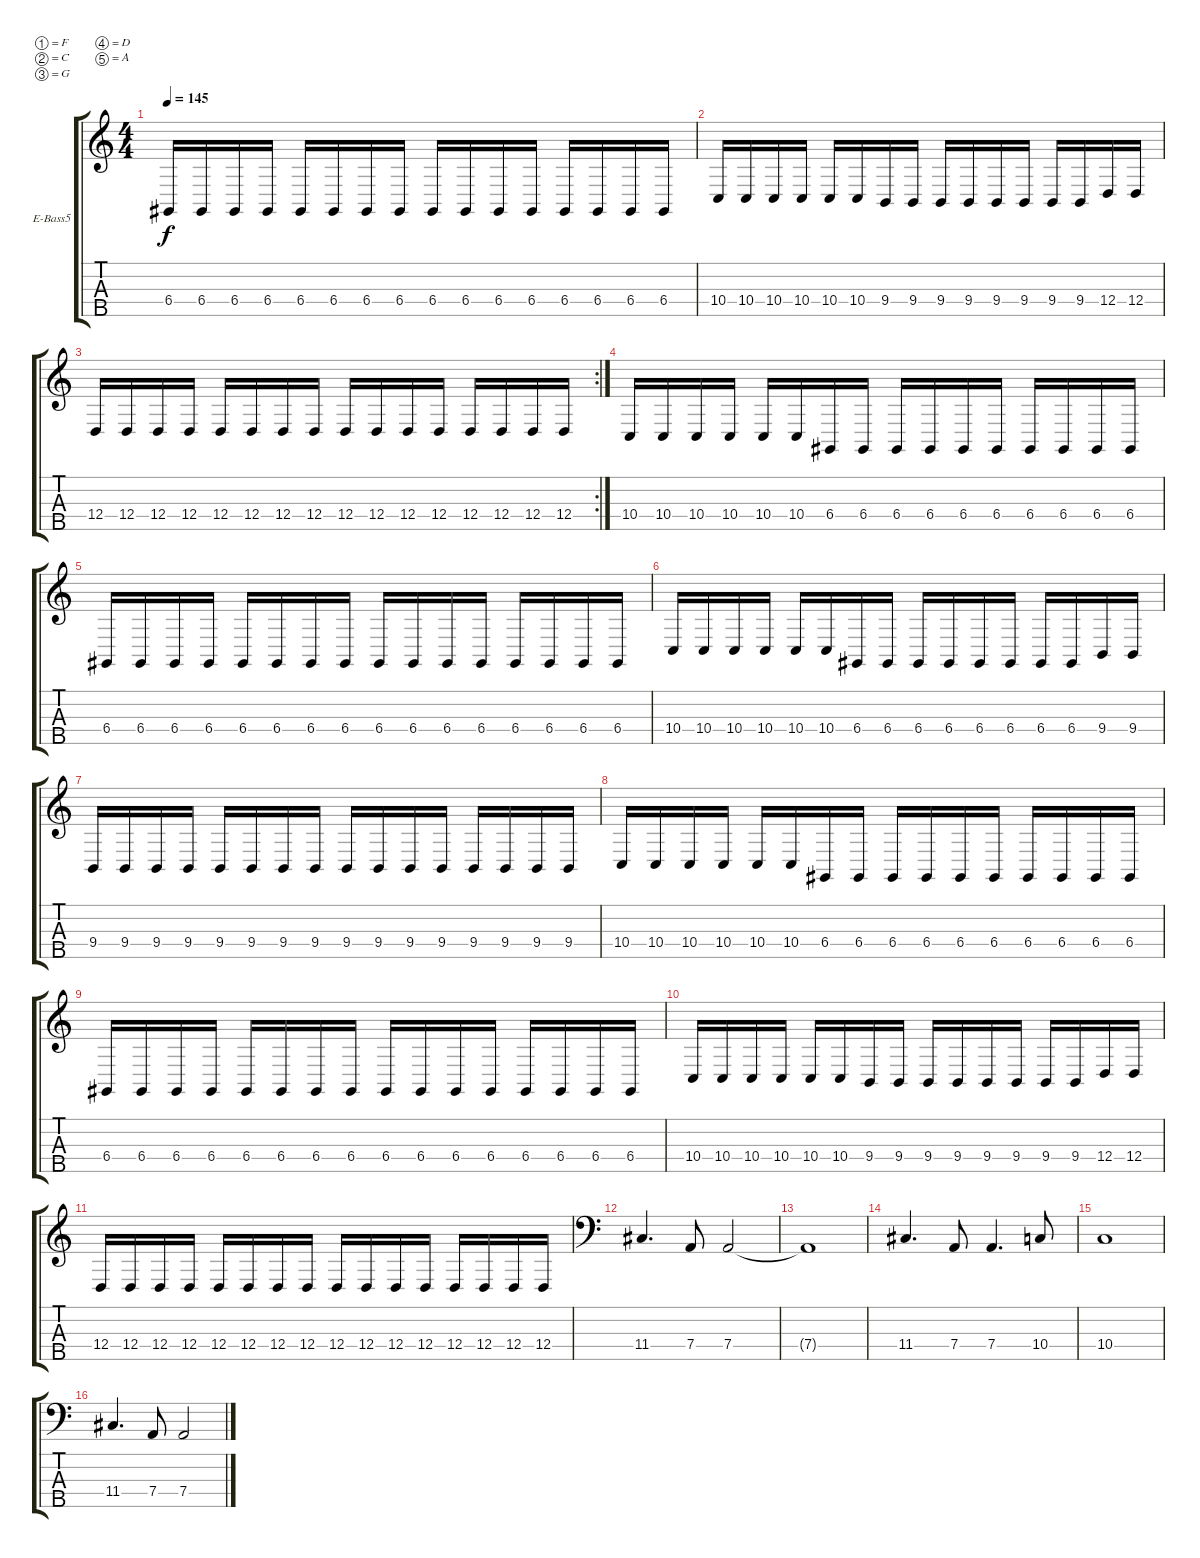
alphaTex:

\bracketExtendMode groupsimilarinstruments
\firstSystemTrackNameOrientation horizontal
\otherSystemsTrackNameOrientation horizontal
\track ("Bass Guitar" "E-Bass5") {instrument electricbasspick}
\staff {score tabs}
\tuning (F2 C2 G1 D1 A0)
\ts (4 4)
\tempo 145
\clef g2
\ks c
6.4.16{dy f} 6.4.16 6.4.16 6.4.16 6.4.16 6.4.16 6.4.16 6.4.16 6.4.16 6.4.16 6.4.16 6.4.16 6.4.16 6.4.16 6.4.16 6.4.16 |
10.4.16 10.4.16 10.4.16 10.4.16 10.4.16 10.4.16 9.4.16 9.4.16 9.4.16 9.4.16 9.4.16 9.4.16 9.4.16 9.4.16 12.4.16 12.4.16 |
\rc 2
12.4.16 12.4.16 12.4.16 12.4.16 12.4.16 12.4.16 12.4.16 12.4.16 12.4.16 12.4.16 12.4.16 12.4.16 12.4.16 12.4.16 12.4.16 12.4.16 |
10.4.16 10.4.16 10.4.16 10.4.16 10.4.16 10.4.16 6.4.16 6.4.16 6.4.16 6.4.16 6.4.16 6.4.16 6.4.16 6.4.16 6.4.16 6.4.16 |
6.4.16 6.4.16 6.4.16 6.4.16 6.4.16 6.4.16 6.4.16 6.4.16 6.4.16 6.4.16 6.4.16 6.4.16 6.4.16 6.4.16 6.4.16 6.4.16 |
10.4.16 10.4.16 10.4.16 10.4.16 10.4.16 10.4.16 6.4.16 6.4.16 6.4.16 6.4.16 6.4.16 6.4.16 6.4.16 6.4.16 9.4.16 9.4.16 |
9.4.16 9.4.16 9.4.16 9.4.16 9.4.16 9.4.16 9.4.16 9.4.16 9.4.16 9.4.16 9.4.16 9.4.16 9.4.16 9.4.16 9.4.16 9.4.16 |
10.4.16 10.4.16 10.4.16 10.4.16 10.4.16 10.4.16 6.4.16 6.4.16 6.4.16 6.4.16 6.4.16 6.4.16 6.4.16 6.4.16 6.4.16 6.4.16 |
6.4.16 6.4.16 6.4.16 6.4.16 6.4.16 6.4.16 6.4.16 6.4.16 6.4.16 6.4.16 6.4.16 6.4.16 6.4.16 6.4.16 6.4.16 6.4.16 |
10.4.16 10.4.16 10.4.16 10.4.16 10.4.16 10.4.16 9.4.16 9.4.16 9.4.16 9.4.16 9.4.16 9.4.16 9.4.16 9.4.16 12.4.16 12.4.16 |
12.4.16 12.4.16 12.4.16 12.4.16 12.4.16 12.4.16 12.4.16 12.4.16 12.4.16 12.4.16 12.4.16 12.4.16 12.4.16 12.4.16 12.4.16 12.4.16 |
\clef f4
11.4.4{d} 7.4.8 7.4.2 |
7.4{t}.1 |
11.4.4{d} 7.4.8 7.4.4{d} 10.4.8 |
10.4.1 |
11.4.4{d} 7.4.8 7.4.2
